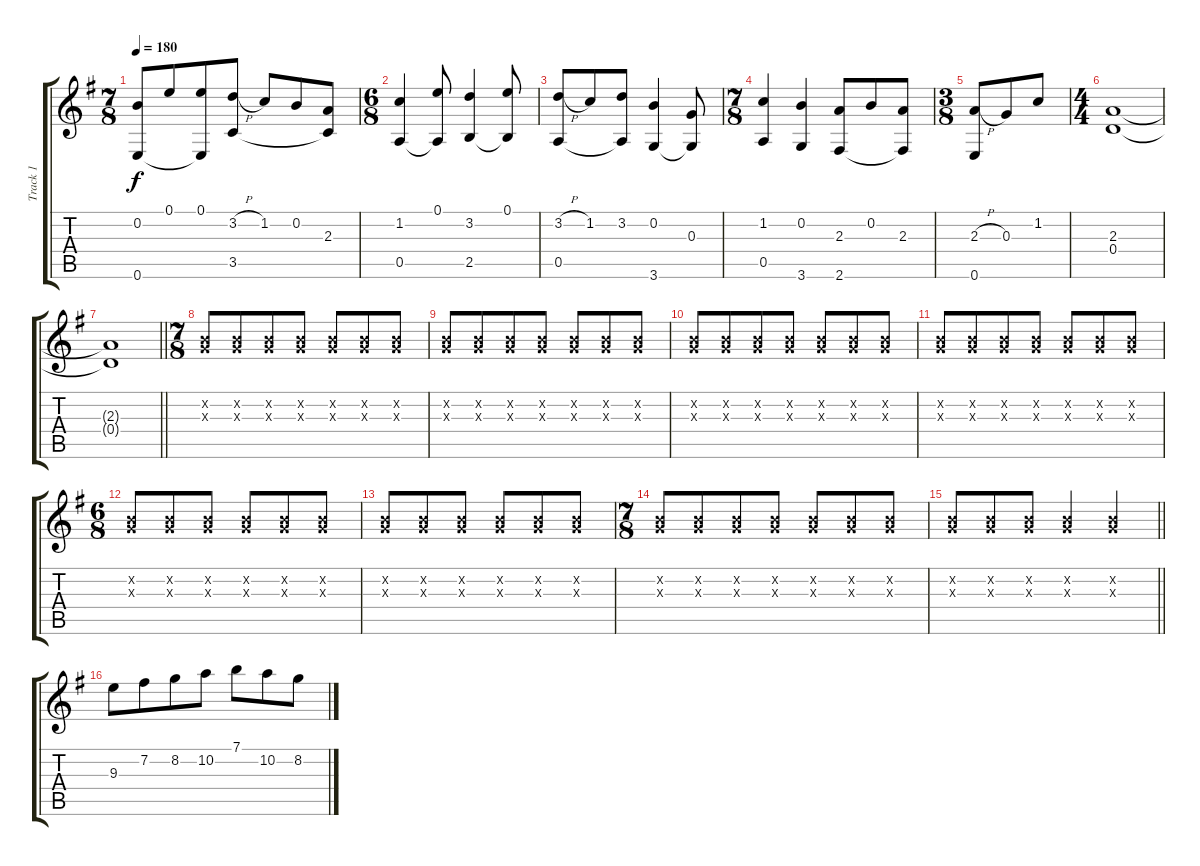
\track ("Track 1" "Track 1") {instrument acousticguitarnylon}
\staff {score tabs}
\tuning (E4 B3 G3 D3 A2 E2) {hide}
\ts (7 8)
\tempo 180
\clef g2
\ks eminor
(0.2 0.6).8{dy f} 0.1.8 (0.1 0.6{t}).8 (3.2{h} 3.5).8 1.2.8 0.2.8 (2.3 3.5{t}).8 |
\ts (6 8)
(1.2 0.5).4 (0.1 0.5{t}).8 (3.2 2.5).4 (0.1 2.5{t}).8 |
(3.2{h} 0.5).8 1.2.8 (3.2 0.5{t}).8 (0.2 3.6).4 (0.3 3.6{t}).8 |
\ts (7 8)
(1.2 0.5).4 (0.2 3.6).4 (2.3 2.6).8 0.2.8 (2.3 2.6{t}).8 |
\ts (3 8)
(2.3{h} 0.6).8 0.3.8 1.2.8 |
\ts (4 4)
(2.3 0.4).1 |
\barLineRight lightlight
(2.3{t} 0.4{t}).1 |
\ts (7 8)
(0.2{x} 0.3{x}).8 (0.2{x} 0.3{x}).8 (0.2{x} 0.3{x}).8 (0.2{x} 0.3{x}).8 (0.2{x} 0.3{x}).8 (0.2{x} 0.3{x}).8 (0.2{x} 0.3{x}).8 |
(0.2{x} 0.3{x}).8 (0.2{x} 0.3{x}).8 (0.2{x} 0.3{x}).8 (0.2{x} 0.3{x}).8 (0.2{x} 0.3{x}).8 (0.2{x} 0.3{x}).8 (0.2{x} 0.3{x}).8 |
(0.2{x} 0.3{x}).8 (0.2{x} 0.3{x}).8 (0.2{x} 0.3{x}).8 (0.2{x} 0.3{x}).8 (0.2{x} 0.3{x}).8 (0.2{x} 0.3{x}).8 (0.2{x} 0.3{x}).8 |
(0.2{x} 0.3{x}).8 (0.2{x} 0.3{x}).8 (0.2{x} 0.3{x}).8 (0.2{x} 0.3{x}).8 (0.2{x} 0.3{x}).8 (0.2{x} 0.3{x}).8 (0.2{x} 0.3{x}).8 |
\ts (6 8)
(0.2{x} 0.3{x}).8 (0.2{x} 0.3{x}).8 (0.2{x} 0.3{x}).8 (0.2{x} 0.3{x}).8 (0.2{x} 0.3{x}).8 (0.2{x} 0.3{x}).8 |
(0.2{x} 0.3{x}).8 (0.2{x} 0.3{x}).8 (0.2{x} 0.3{x}).8 (0.2{x} 0.3{x}).8 (0.2{x} 0.3{x}).8 (0.2{x} 0.3{x}).8 |
\ts (7 8)
(0.2{x} 0.3{x}).8 (0.2{x} 0.3{x}).8 (0.2{x} 0.3{x}).8 (0.2{x} 0.3{x}).8 (0.2{x} 0.3{x}).8 (0.2{x} 0.3{x}).8 (0.2{x} 0.3{x}).8 |
\barLineRight lightlight
(0.2{x} 0.3{x}).8 (0.2{x} 0.3{x}).8 (0.2{x} 0.3{x}).8 (0.2{x} 0.3{x}).4 (0.2{x} 0.3{x}).4 |
9.3.8 7.2.8 8.2.8 10.2.8 7.1.8 10.2.8 8.2.8
